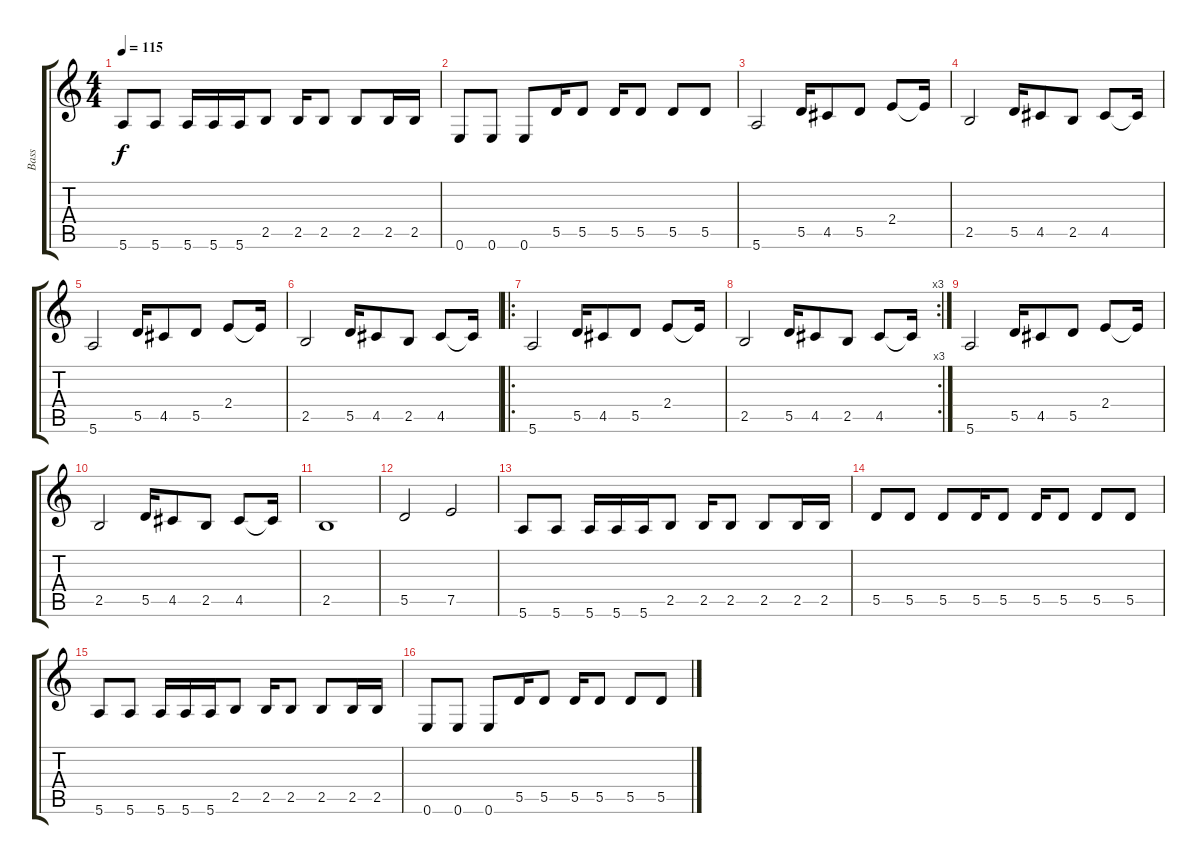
\track ("Bass" "Bass") {instrument acousticbass}
\staff {score tabs}
\tuning (E4 B3 G3 D3 A2 E2) {hide}
\ts (4 4)
\tempo 115
\clef g2
\ks c
5.6.8{dy f} 5.6.8 5.6.16 5.6.16 5.6.16 2.5.8 2.5.16 2.5.8 2.5.8 2.5.16 2.5.16 |
0.6.8 0.6.8 0.6.8 5.5.16 5.5.8 5.5.16 5.5.8 5.5.8 5.5.8 |
5.6.2 5.5.16 4.5.8 5.5.8 2.4.8 2.4{t}.16 |
2.5.2 5.5.16 4.5.8 2.5.8 4.5.8 4.5{t}.16 |
5.6.2 5.5.16 4.5.8 5.5.8 2.4.8 2.4{t}.16 |
2.5.2 5.5.16 4.5.8 2.5.8 4.5.8 4.5{t}.16 |
\ro
5.6.2 5.5.16 4.5.8 5.5.8 2.4.8 2.4{t}.16 |
\rc 3
2.5.2 5.5.16 4.5.8 2.5.8 4.5.8 4.5{t}.16 |
5.6.2 5.5.16 4.5.8 5.5.8 2.4.8 2.4{t}.16 |
2.5.2 5.5.16 4.5.8 2.5.8 4.5.8 4.5{t}.16 |
2.5.1 |
5.5.2 7.5.2 |
5.6.8 5.6.8 5.6.16 5.6.16 5.6.16 2.5.8 2.5.16 2.5.8 2.5.8 2.5.16 2.5.16 |
5.5.8 5.5.8 5.5.8 5.5.16 5.5.8 5.5.16 5.5.8 5.5.8 5.5.8 |
5.6.8 5.6.8 5.6.16 5.6.16 5.6.16 2.5.8 2.5.16 2.5.8 2.5.8 2.5.16 2.5.16 |
0.6.8 0.6.8 0.6.8 5.5.16 5.5.8 5.5.16 5.5.8 5.5.8 5.5.8
